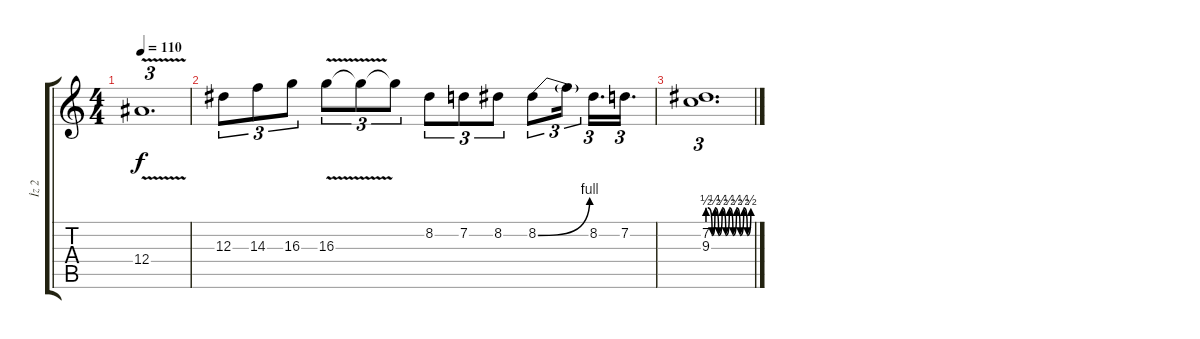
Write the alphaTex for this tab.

\track ("İz 2" "İz 2") {instrument distortionguitar}
\staff {score tabs}
\tuning (C4 G3 Eb3 Bb2 F2 C2) {hide}
\ts (4 4)
\tempo 110
\clef g2
\ks c
12.4{v}.1{d tu (3 2) dy f} |
12.3.8{tu (3 2)} 14.3.8{tu (3 2)} 16.3.8{tu (3 2)} 16.3{v}.8{tu (3 2)} 16.3{t}.8{tu (3 2)} 16.3{t}.8{tu (3 2)} 8.2.8{tu (3 2)} 7.2.8{tu (3 2)} 8.2.8{tu (3 2)} 8.2{be (bend 0 0 60 4)}.8{tu (3 2)} 8.2{t}.16{tu (3 2) beam splitsecondary} 8.2.16{d tu (3 2)} 7.2.16{d tu (3 2)} |
(7.2{be (custom 0 2 6 0 10 2 15 0 20 2 25 0 30 2 35 0 40 2 45 0 50 2 55 0 60 2)} 9.3).1{d tu (3 2)}
